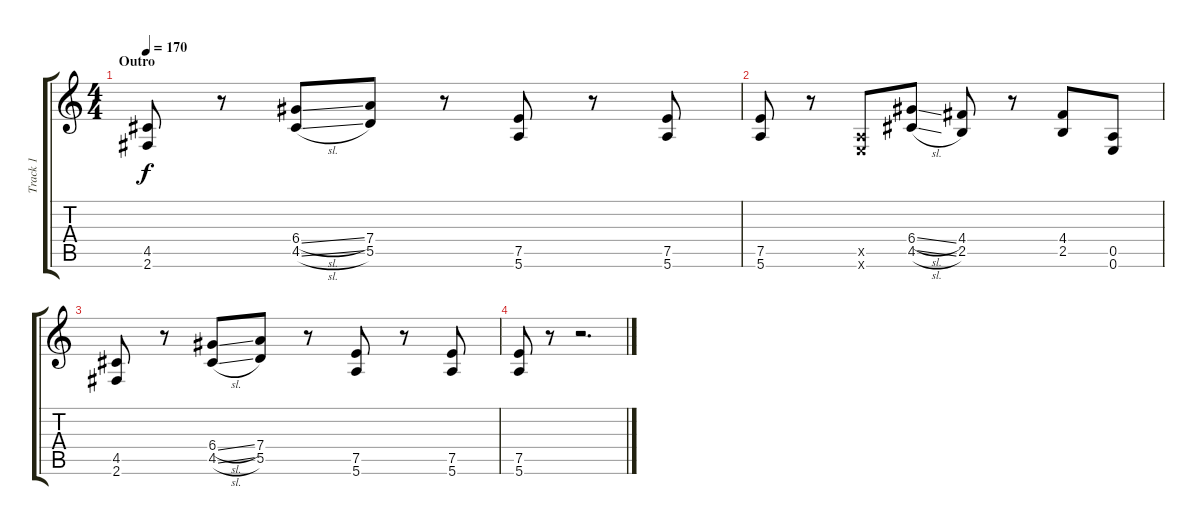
\track ("Track 1" "Track 1") {instrument distortionguitar}
\staff {score tabs}
\tuning (E4 B3 G3 D3 A2 E2) {hide}
\ts (4 4)
\section ("" "Outro")
\tempo 170
\clef g2
\ks c
(4.5 2.6).8{dy f} r.8 (6.4{sl} 4.5{sl}).8 (7.4 5.5).8 r.8 (7.5 5.6).8 r.8 (7.5 5.6).8 |
(7.5 5.6).8 r.8 (0.5{x} 0.6{x}).8 (6.4{sl} 4.5{sl}).8 (4.4 2.5).8 r.8 (4.4 2.5).8 (0.5 0.6).8 |
(4.5 2.6).8 r.8 (6.4{sl} 4.5{sl}).8 (7.4 5.5).8 r.8 (7.5 5.6).8 r.8 (7.5 5.6).8 |
(7.5 5.6).8 r.8 r.2{d}
